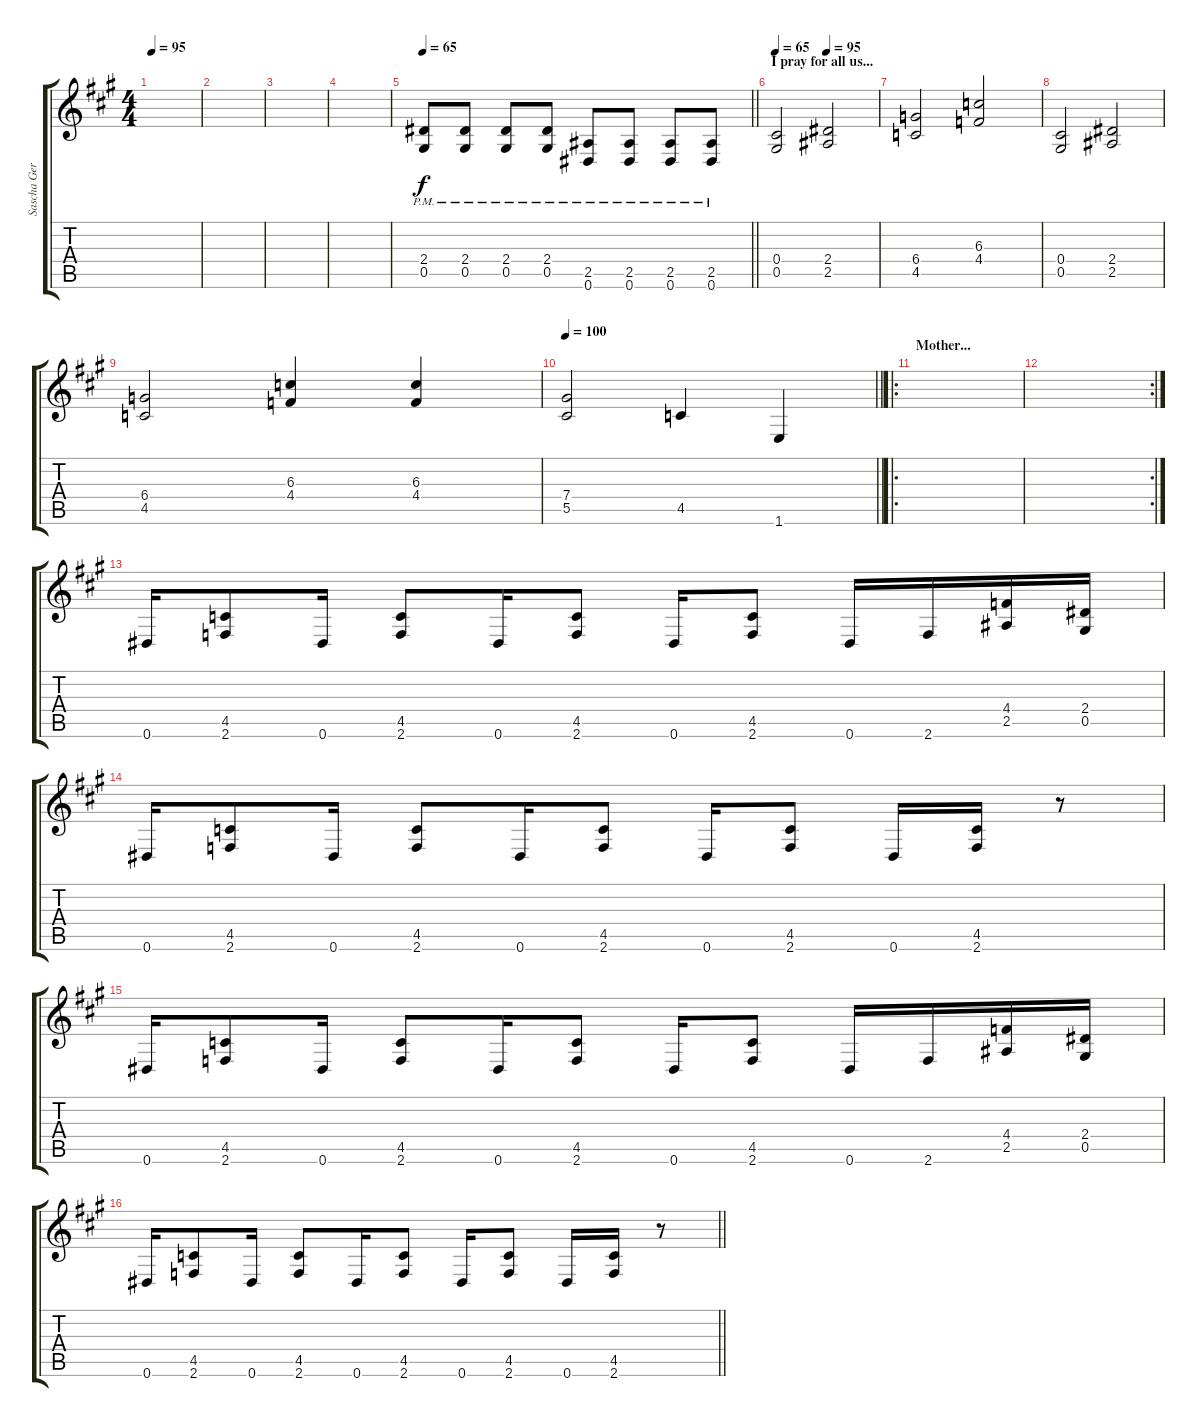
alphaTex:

\track ("Sascha Gerstner" "Sascha Ger") {instrument distortionguitar}
\staff {score tabs}
\tuning (Eb4 Bb3 Gb3 Db3 Ab2 Eb2) {hide}
\ts (4 4)
\tempo 95
\clef g2
\ks f#minor
|
|
|
|
\tempo 65
\barLineRight lightlight
(2.4{pm} 0.5{pm}).8{volume 14} (2.4{pm} 0.5{pm}).8 (2.4{pm} 0.5{pm}).8 (2.4{pm} 0.5{pm}).8 (2.5{pm} 0.6{pm}).8 (2.5{pm} 0.6{pm}).8 (2.5{pm} 0.6{pm}).8 (2.5{pm} 0.6{pm}).8 |
\section ("" "I pray for all us...")
\tempo 65
\tempo (95 0.5)
(0.4 0.5).2 (2.4 2.5).2 |
(6.4 4.5).2 (6.3 4.4).2 |
(0.4 0.5).2 (2.4 2.5).2 |
(6.4 4.5).2 (6.3 4.4).4 (6.3 4.4).4 |
\tempo 100
\barLineRight lightlight
(7.4 5.5).2 4.5.4 1.6.4 |
\ro
\section ("" "Mother...")
|
\rc 2
|
0.6.16 (4.5 2.6).8 0.6.16 (4.5 2.6).8 0.6.16 (4.5 2.6).8 0.6.16 (4.5 2.6).8 0.6.16 2.6.16 (4.4 2.5).16 (2.4 0.5).16 |
0.6.16 (4.5 2.6).8 0.6.16 (4.5 2.6).8 0.6.16 (4.5 2.6).8 0.6.16 (4.5 2.6).8 0.6.16 (4.5 2.6).16 r.8 |
0.6.16 (4.5 2.6).8 0.6.16 (4.5 2.6).8 0.6.16 (4.5 2.6).8 0.6.16 (4.5 2.6).8 0.6.16 2.6.16 (4.4 2.5).16 (2.4 0.5).16 |
\barLineRight lightlight
0.6.16 (4.5 2.6).8 0.6.16 (4.5 2.6).8 0.6.16 (4.5 2.6).8 0.6.16 (4.5 2.6).8 0.6.16 (4.5 2.6).16 r.8
